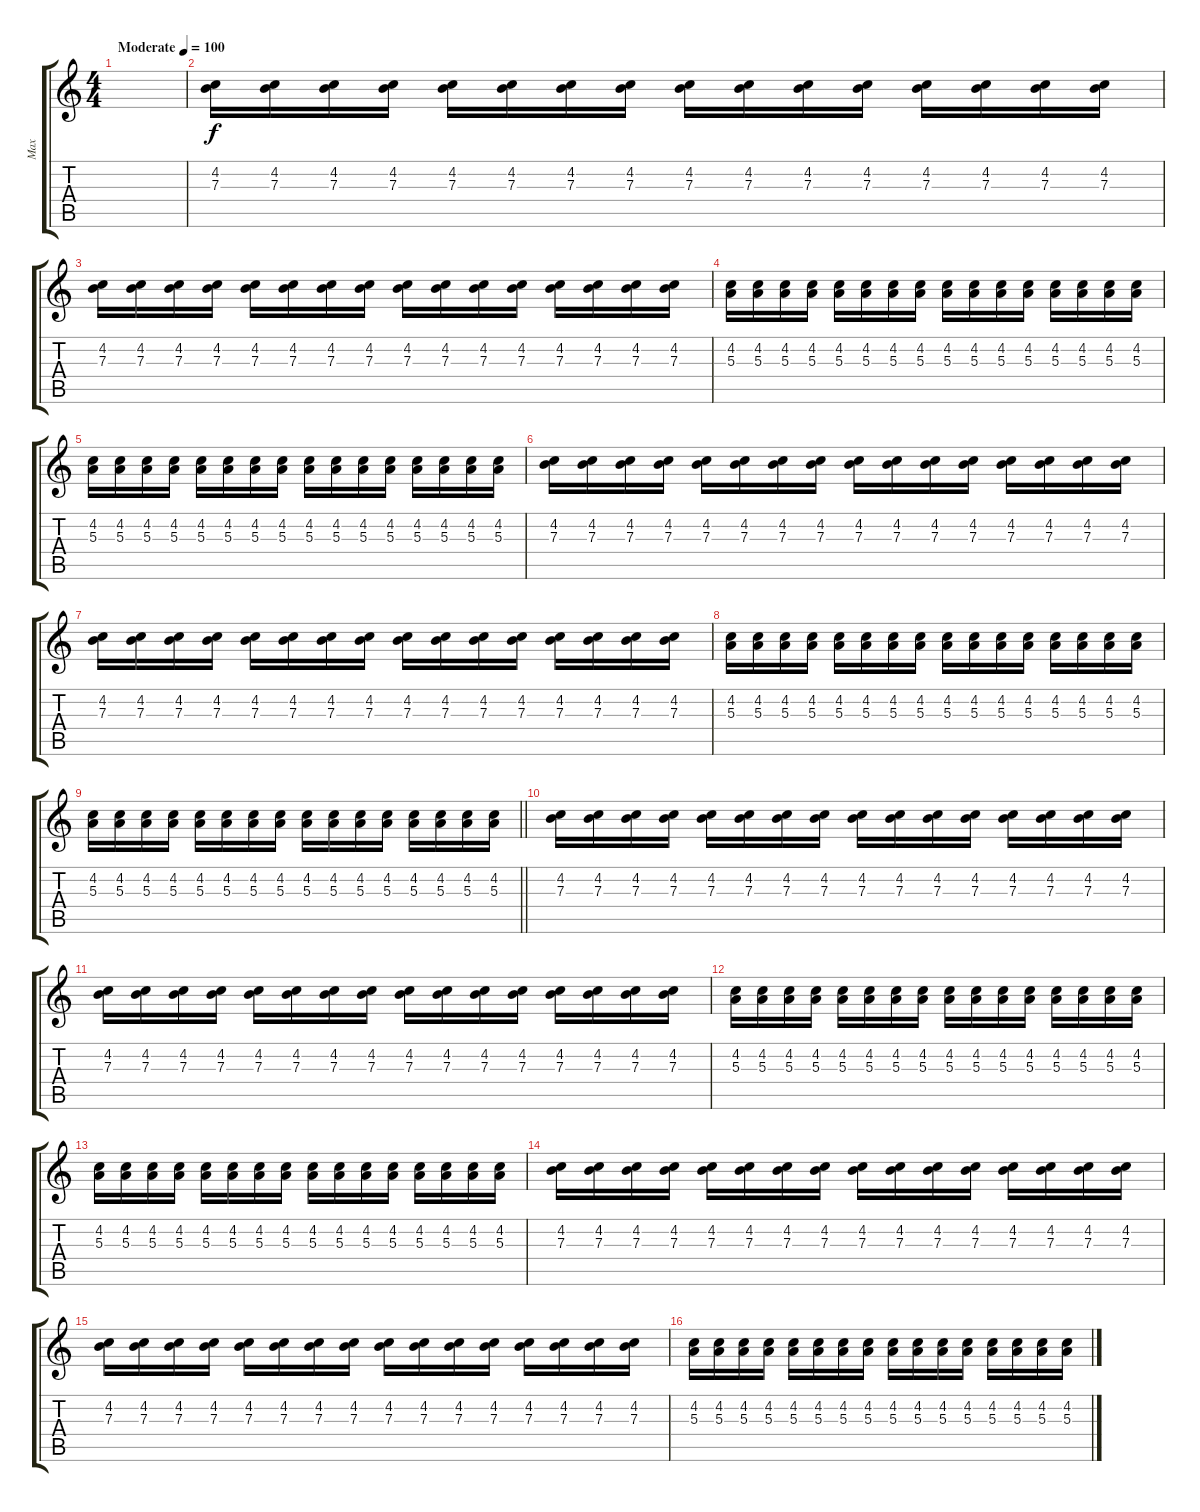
\track ("Max" "Max") {instrument distortionguitar}
\staff {score tabs}
\tuning (Db4 Ab3 E3 B2 Gb2 B1) {hide}
\ts (4 4)
\tempo (100 "Moderate")
\clef g2
\ks c
|
(4.2 7.3).16 (4.2 7.3).16 (4.2 7.3).16 (4.2 7.3).16 (4.2 7.3).16 (4.2 7.3).16 (4.2 7.3).16 (4.2 7.3).16 (4.2 7.3).16 (4.2 7.3).16 (4.2 7.3).16 (4.2 7.3).16 (4.2 7.3).16 (4.2 7.3).16 (4.2 7.3).16 (4.2 7.3).16 |
(4.2 7.3).16 (4.2 7.3).16 (4.2 7.3).16 (4.2 7.3).16 (4.2 7.3).16 (4.2 7.3).16 (4.2 7.3).16 (4.2 7.3).16 (4.2 7.3).16 (4.2 7.3).16 (4.2 7.3).16 (4.2 7.3).16 (4.2 7.3).16 (4.2 7.3).16 (4.2 7.3).16 (4.2 7.3).16 |
(4.2 5.3).16 (4.2 5.3).16 (4.2 5.3).16 (4.2 5.3).16 (4.2 5.3).16 (4.2 5.3).16 (4.2 5.3).16 (4.2 5.3).16 (4.2 5.3).16 (4.2 5.3).16 (4.2 5.3).16 (4.2 5.3).16 (4.2 5.3).16 (4.2 5.3).16 (4.2 5.3).16 (4.2 5.3).16 |
(4.2 5.3).16 (4.2 5.3).16 (4.2 5.3).16 (4.2 5.3).16 (4.2 5.3).16 (4.2 5.3).16 (4.2 5.3).16 (4.2 5.3).16 (4.2 5.3).16 (4.2 5.3).16 (4.2 5.3).16 (4.2 5.3).16 (4.2 5.3).16 (4.2 5.3).16 (4.2 5.3).16 (4.2 5.3).16 |
(4.2 7.3).16 (4.2 7.3).16 (4.2 7.3).16 (4.2 7.3).16 (4.2 7.3).16 (4.2 7.3).16 (4.2 7.3).16 (4.2 7.3).16 (4.2 7.3).16 (4.2 7.3).16 (4.2 7.3).16 (4.2 7.3).16 (4.2 7.3).16 (4.2 7.3).16 (4.2 7.3).16 (4.2 7.3).16 |
(4.2 7.3).16 (4.2 7.3).16 (4.2 7.3).16 (4.2 7.3).16 (4.2 7.3).16 (4.2 7.3).16 (4.2 7.3).16 (4.2 7.3).16 (4.2 7.3).16 (4.2 7.3).16 (4.2 7.3).16 (4.2 7.3).16 (4.2 7.3).16 (4.2 7.3).16 (4.2 7.3).16 (4.2 7.3).16 |
(4.2 5.3).16 (4.2 5.3).16 (4.2 5.3).16 (4.2 5.3).16 (4.2 5.3).16 (4.2 5.3).16 (4.2 5.3).16 (4.2 5.3).16 (4.2 5.3).16 (4.2 5.3).16 (4.2 5.3).16 (4.2 5.3).16 (4.2 5.3).16 (4.2 5.3).16 (4.2 5.3).16 (4.2 5.3).16 |
\barLineRight lightlight
(4.2 5.3).16 (4.2 5.3).16 (4.2 5.3).16 (4.2 5.3).16 (4.2 5.3).16 (4.2 5.3).16 (4.2 5.3).16 (4.2 5.3).16 (4.2 5.3).16 (4.2 5.3).16 (4.2 5.3).16 (4.2 5.3).16 (4.2 5.3).16 (4.2 5.3).16 (4.2 5.3).16 (4.2 5.3).16 |
\section ("" "")
(4.2 7.3).16 (4.2 7.3).16 (4.2 7.3).16 (4.2 7.3).16 (4.2 7.3).16 (4.2 7.3).16 (4.2 7.3).16 (4.2 7.3).16 (4.2 7.3).16 (4.2 7.3).16 (4.2 7.3).16 (4.2 7.3).16 (4.2 7.3).16 (4.2 7.3).16 (4.2 7.3).16 (4.2 7.3).16 |
(4.2 7.3).16 (4.2 7.3).16 (4.2 7.3).16 (4.2 7.3).16 (4.2 7.3).16 (4.2 7.3).16 (4.2 7.3).16 (4.2 7.3).16 (4.2 7.3).16 (4.2 7.3).16 (4.2 7.3).16 (4.2 7.3).16 (4.2 7.3).16 (4.2 7.3).16 (4.2 7.3).16 (4.2 7.3).16 |
(4.2 5.3).16 (4.2 5.3).16 (4.2 5.3).16 (4.2 5.3).16 (4.2 5.3).16 (4.2 5.3).16 (4.2 5.3).16 (4.2 5.3).16 (4.2 5.3).16 (4.2 5.3).16 (4.2 5.3).16 (4.2 5.3).16 (4.2 5.3).16 (4.2 5.3).16 (4.2 5.3).16 (4.2 5.3).16 |
(4.2 5.3).16 (4.2 5.3).16 (4.2 5.3).16 (4.2 5.3).16 (4.2 5.3).16 (4.2 5.3).16 (4.2 5.3).16 (4.2 5.3).16 (4.2 5.3).16 (4.2 5.3).16 (4.2 5.3).16 (4.2 5.3).16 (4.2 5.3).16 (4.2 5.3).16 (4.2 5.3).16 (4.2 5.3).16 |
(4.2 7.3).16 (4.2 7.3).16 (4.2 7.3).16 (4.2 7.3).16 (4.2 7.3).16 (4.2 7.3).16 (4.2 7.3).16 (4.2 7.3).16 (4.2 7.3).16 (4.2 7.3).16 (4.2 7.3).16 (4.2 7.3).16 (4.2 7.3).16 (4.2 7.3).16 (4.2 7.3).16 (4.2 7.3).16 |
(4.2 7.3).16 (4.2 7.3).16 (4.2 7.3).16 (4.2 7.3).16 (4.2 7.3).16 (4.2 7.3).16 (4.2 7.3).16 (4.2 7.3).16 (4.2 7.3).16 (4.2 7.3).16 (4.2 7.3).16 (4.2 7.3).16 (4.2 7.3).16 (4.2 7.3).16 (4.2 7.3).16 (4.2 7.3).16 |
(4.2 5.3).16 (4.2 5.3).16 (4.2 5.3).16 (4.2 5.3).16 (4.2 5.3).16 (4.2 5.3).16 (4.2 5.3).16 (4.2 5.3).16 (4.2 5.3).16 (4.2 5.3).16 (4.2 5.3).16 (4.2 5.3).16 (4.2 5.3).16 (4.2 5.3).16 (4.2 5.3).16 (4.2 5.3).16
